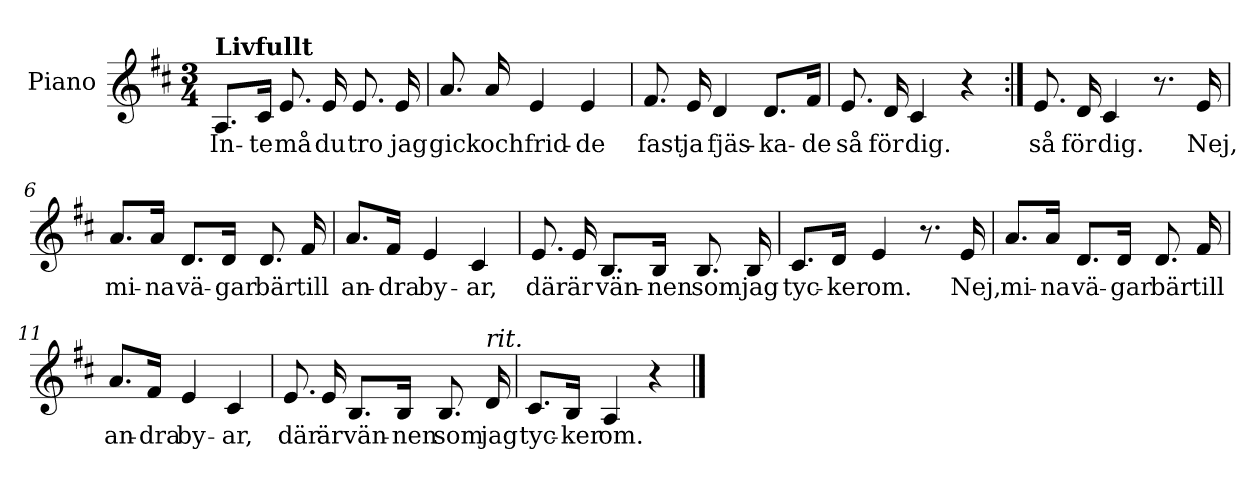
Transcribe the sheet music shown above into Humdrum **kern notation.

**kern	**text
*part1	*part1
*staff1	*staff1
*I"Piano	*
*I'Pno.	*
*clefG2	*
*k[f#c#]	*
*M3/4	*
=1	=1
!LO:TX:a:B:t=Livfullt	!
!	!LO:LY:b
8.A/L	In-
!	!LO:LY:b
16c#/Jk	-te
!	!LO:LY:b
8.e/	må
!	!LO:LY:b
16e/	du
!	!LO:LY:b
8.e/	tro
!	!LO:LY:b
16e/	jag
=2	=2
!	!LO:LY:b
8.a/	gick
!	!LO:LY:b
16a/	och
!	!LO:LY:b
4e/	frid-
!	!LO:LY:b
4e/	-de
=3	=3
!	!LO:LY:b
8.f#/	fast
!	!LO:LY:b
16e/	ja
!	!LO:LY:b
4d/	fjäs-
!	!LO:LY:b
8.d/L	-ka-
!	!LO:LY:b
16f#/Jk	-de
=4	=4
!	!LO:LY:b
8.e/	så
!	!LO:LY:b
16d/	för
!	!LO:LY:b
4c#/	dig.
4r	.
!!LO:LB:g=z
=5:|!	=5:|!
!	!LO:LY:b
8.e/	så
!	!LO:LY:b
16d/	för
!	!LO:LY:b
4c#/	dig.
8.r	.
!	!LO:LY:b
16e/	Nej,
=6	=6
!	!LO:LY:b
8.a/L	mi-
!	!LO:LY:b
16a/Jk	-na
!	!LO:LY:b
8.d/L	vä-
!	!LO:LY:b
16d/Jk	-gar
!	!LO:LY:b
8.d/	bär
!	!LO:LY:b
16f#/	till
=7	=7
!	!LO:LY:b
8.a/L	an-
!	!LO:LY:b
16f#/Jk	-dra
!	!LO:LY:b
4e/	by-
!	!LO:LY:b
4c#/	-ar,
!!LO:LB:g=z
=8	=8
!	!LO:LY:b
8.e/	där
!	!LO:LY:b
16e/	är
!	!LO:LY:b
8.B/L	vän-
!	!LO:LY:b
16B/Jk	-nen
!	!LO:LY:b
8.B/	som
!	!LO:LY:b
16B/	jag
=9	=9
!	!LO:LY:b
8.c#/L	tyc-
!	!LO:LY:b
16d/Jk	-ker
!	!LO:LY:b
4e/	om.
8.r	.
!	!LO:LY:b
16e/	Nej,
=10	=10
!	!LO:LY:b
8.a/L	mi-
!	!LO:LY:b
16a/Jk	-na
!	!LO:LY:b
8.d/L	vä-
!	!LO:LY:b
16d/Jk	-gar
!	!LO:LY:b
8.d/	bär
!	!LO:LY:b
16f#/	till
!!LO:LB:g=z
=11	=11
!	!LO:LY:b
8.a/L	an-
!	!LO:LY:b
16f#/Jk	-dra
!	!LO:LY:b
4e/	by-
!	!LO:LY:b
4c#/	-ar,
=12	=12
!	!LO:LY:b
8.e/	där
!	!LO:LY:b
16e/	är
!	!LO:LY:b
8.B/L	vän-
!	!LO:LY:b
16B/Jk	-nen
!	!LO:LY:b
8.B/	som
!LO:TX:a:i:t=rit.	!
!	!LO:LY:b
16d/	jag
=13	=13
!	!LO:LY:b
8.c#/L	tyc-
!	!LO:LY:b
16B/Jk	-ker
!	!LO:LY:b
4A/	om.
4r	.
==	==
*-	*-
